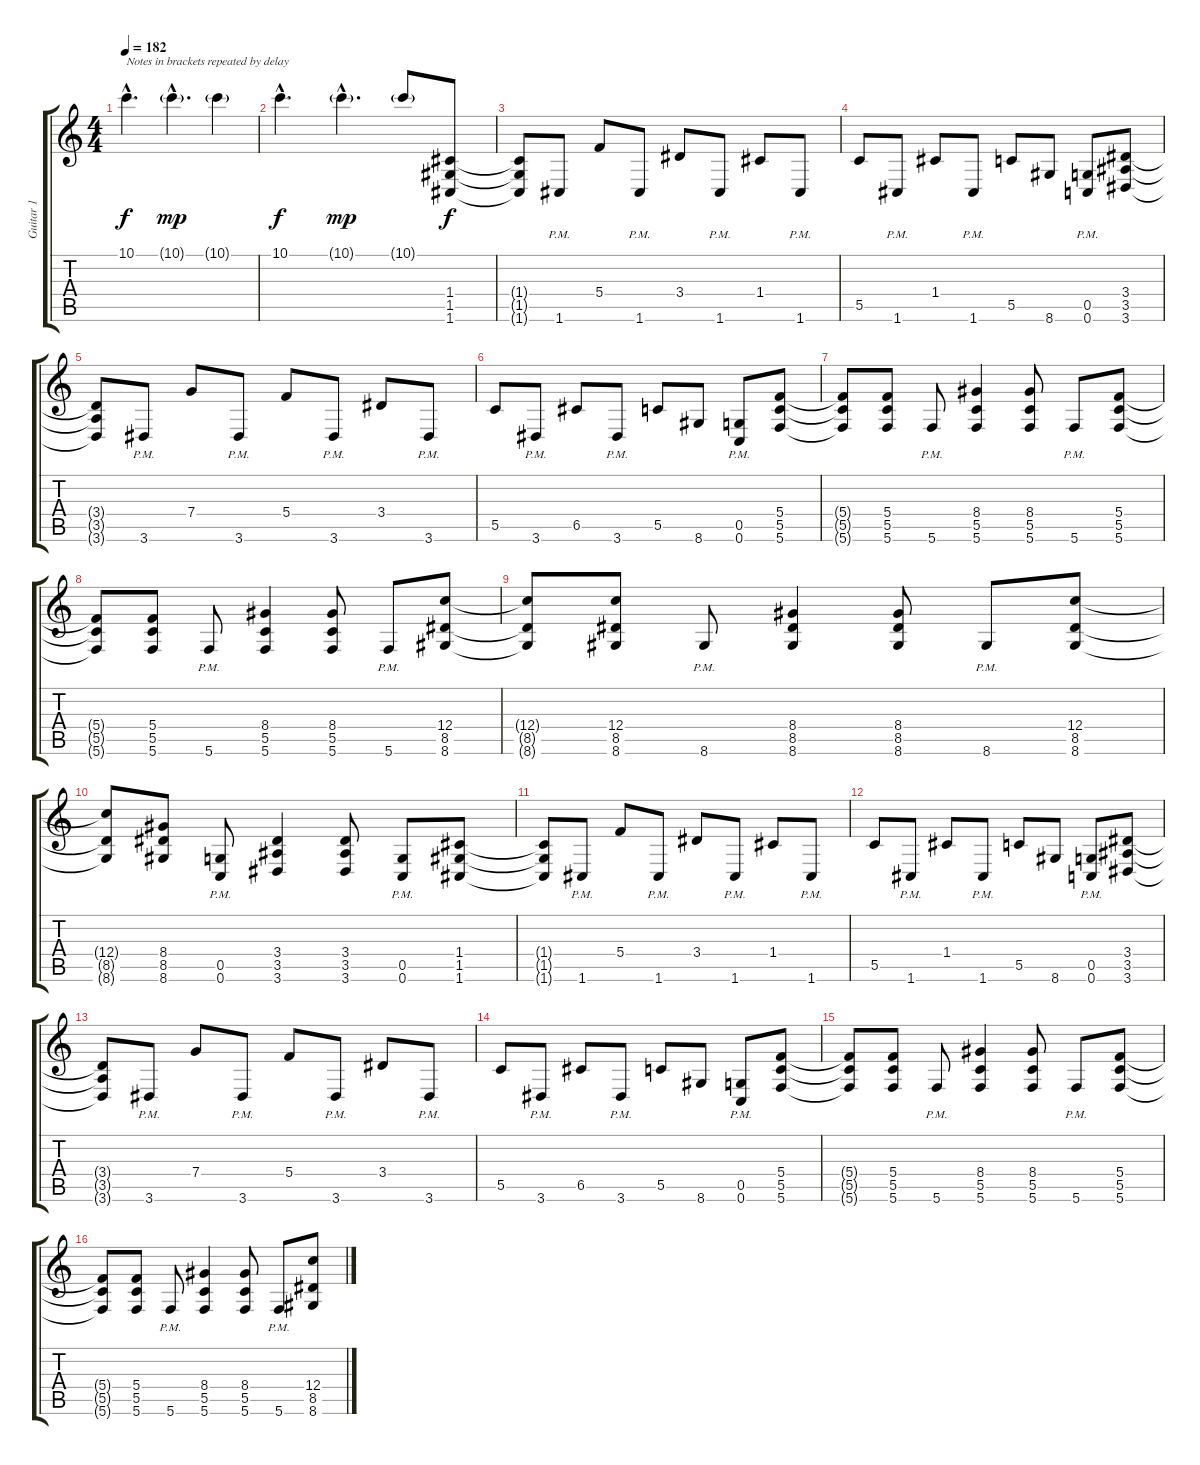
\track ("Guitar 1" "Guitar 1") {instrument distortionguitar}
\staff {score tabs}
\tuning (D4 A3 F3 C3 G2 C2) {hide}
\ts (4 4)
\tempo 182
\clef g2
\ks c
10.1{hac}.4{d txt "Notes in brackets repeated by delay" dy f} 10.1{g hac}.4{d dy mp} 10.1{g}.4 |
10.1{hac}.4{d dy f} 10.1{g hac}.4{d dy mp} 10.1{g}.8 (1.4 1.5 1.6).8{dy f instrument distortionguitar} |
(1.4{t} 1.5{t} 1.6{t}).8 1.6{pm}.8 5.4.8 1.6{pm}.8 3.4.8 1.6{pm}.8 1.4.8 1.6{pm}.8 |
5.5.8 1.6{pm}.8 1.4.8 1.6{pm}.8 5.5.8 8.6.8 (0.5{pm} 0.6{pm}).8 (3.4 3.5 3.6).8 |
(3.4{t} 3.5{t} 3.6{t}).8 3.6{pm}.8 7.4.8 3.6{pm}.8 5.4.8 3.6{pm}.8 3.4.8 3.6{pm}.8 |
5.5.8 3.6{pm}.8 6.5.8 3.6{pm}.8 5.5.8 8.6.8 (0.5{pm} 0.6{pm}).8 (5.4 5.5 5.6).8 |
(5.4{t} 5.5{t} 5.6{t}).8 (5.4 5.5 5.6).8 5.6{pm}.8 (8.4 5.5 5.6).4 (8.4 5.5 5.6).8 5.6{pm}.8 (5.4 5.5 5.6).8 |
(5.4{t} 5.5{t} 5.6{t}).8 (5.4 5.5 5.6).8 5.6{pm}.8 (8.4 5.5 5.6).4 (8.4 5.5 5.6).8 5.6{pm}.8 (12.4 8.5 8.6).8 |
(12.4{t} 8.5{t} 8.6{t}).8 (12.4 8.5 8.6).8 8.6{pm}.8 (8.4 8.5 8.6).4 (8.4 8.5 8.6).8 8.6{pm}.8 (12.4 8.5 8.6).8 |
(12.4{t} 8.5{t} 8.6{t}).8 (8.4 8.5 8.6).8 (0.5{pm} 0.6{pm}).8 (3.4 3.5 3.6).4 (3.4 3.5 3.6).8 (0.5{pm} 0.6{pm}).8 (1.4 1.5 1.6).8 |
(1.4{t} 1.5{t} 1.6{t}).8 1.6{pm}.8 5.4.8 1.6{pm}.8 3.4.8 1.6{pm}.8 1.4.8 1.6{pm}.8 |
5.5.8 1.6{pm}.8 1.4.8 1.6{pm}.8 5.5.8 8.6.8 (0.5{pm} 0.6{pm}).8 (3.4 3.5 3.6).8 |
(3.4{t} 3.5{t} 3.6{t}).8 3.6{pm}.8 7.4.8 3.6{pm}.8 5.4.8 3.6{pm}.8 3.4.8 3.6{pm}.8 |
5.5.8 3.6{pm}.8 6.5.8 3.6{pm}.8 5.5.8 8.6.8 (0.5{pm} 0.6{pm}).8 (5.4 5.5 5.6).8 |
(5.4{t} 5.5{t} 5.6{t}).8 (5.4 5.5 5.6).8 5.6{pm}.8 (8.4 5.5 5.6).4 (8.4 5.5 5.6).8 5.6{pm}.8 (5.4 5.5 5.6).8 |
(5.4{t} 5.5{t} 5.6{t}).8 (5.4 5.5 5.6).8 5.6{pm}.8 (8.4 5.5 5.6).4 (8.4 5.5 5.6).8 5.6{pm}.8 (12.4 8.5 8.6).8
